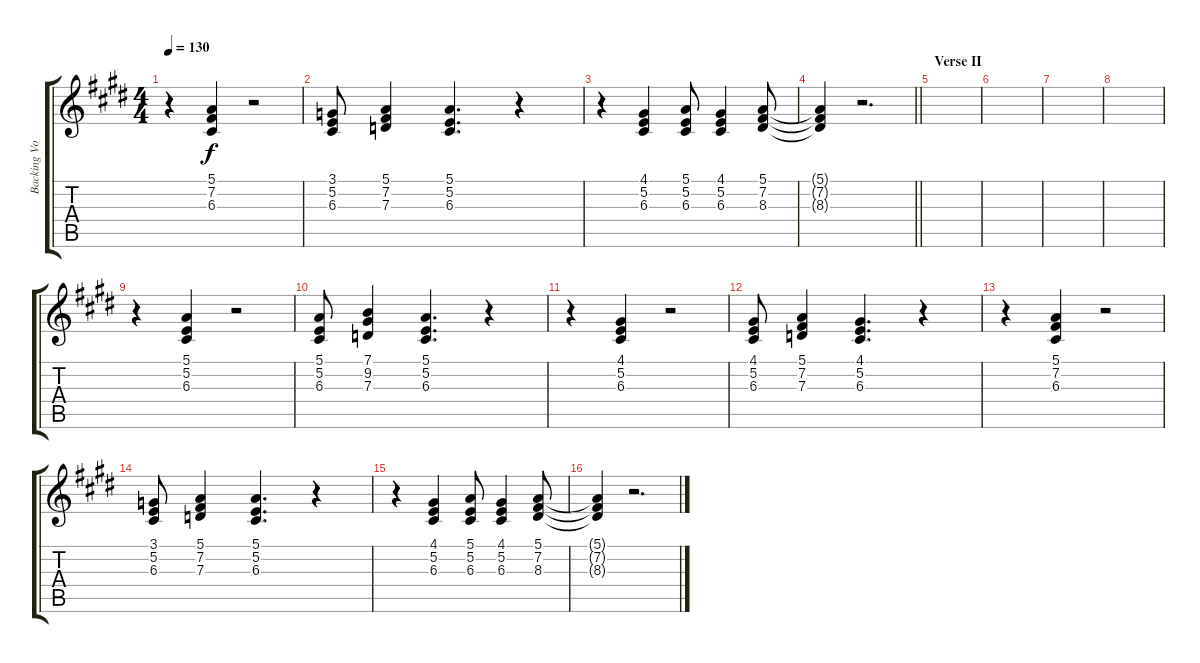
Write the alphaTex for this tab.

\track ("Backing Vocals" "Backing Vo") {instrument choiraahs}
\staff {score tabs}
\tuning (E4 B3 G3 D3 A2 E2) {hide}
\ts (4 4)
\tempo 130
\clef g2
\ks e
r.4{dy f} (5.1 7.2 6.3).4 r.2 |
(3.1 5.2 6.3).8 (5.1 7.2 7.3).4 (5.1 5.2 6.3).4{d} r.4 |
r.4 (4.1 5.2 6.3).4 (5.1 5.2 6.3).8 (4.1 5.2 6.3).4 (5.1 7.2 8.3).8 |
\barLineRight lightlight
(5.1{t} 7.2{t} 8.3{t}).4 r.2{d} |
\section ("" "Verse II")
|
|
|
|
r.4 (5.1 5.2 6.3).4 r.2 |
(5.1 5.2 6.3).8 (7.1 9.2 7.3).4 (5.1 5.2 6.3).4{d} r.4 |
r.4 (4.1 5.2 6.3).4 r.2 |
(4.1 5.2 6.3).8 (5.1 7.2 7.3).4 (4.1 5.2 6.3).4{d} r.4 |
r.4 (5.1 7.2 6.3).4 r.2 |
(3.1 5.2 6.3).8 (5.1 7.2 7.3).4 (5.1 5.2 6.3).4{d} r.4 |
r.4 (4.1 5.2 6.3).4 (5.1 5.2 6.3).8 (4.1 5.2 6.3).4 (5.1 7.2 8.3).8 |
(5.1{t} 7.2{t} 8.3{t}).4 r.2{d}
